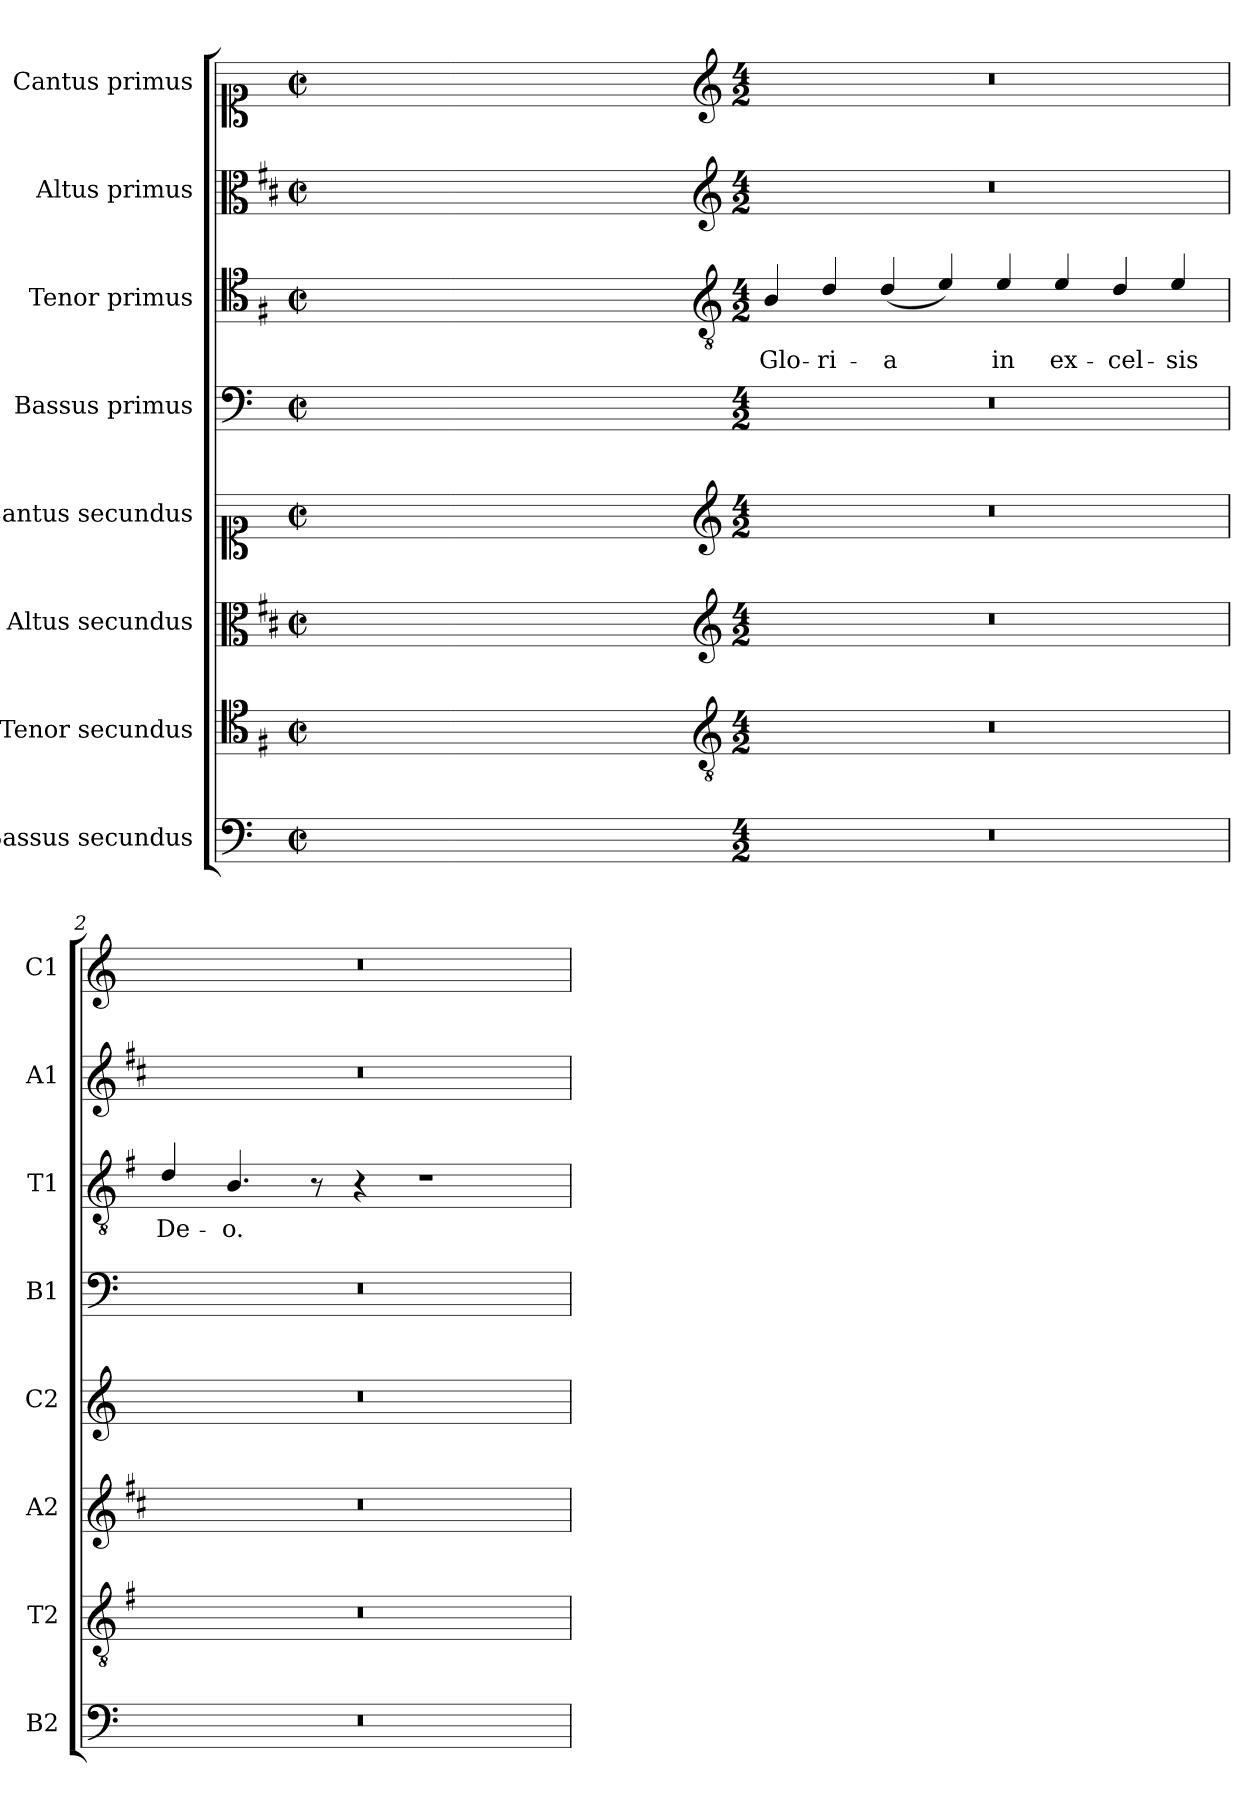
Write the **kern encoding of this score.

**kern	**kern	**kern	**kern	**kern	**kern	**text	**kern	**kern
*part8	*part7	*part6	*part5	*part4	*part3	*part3	*part2	*part1
*staff8	*staff7	*staff6	*staff5	*staff4	*staff3	*staff3	*staff2	*staff1
*I"Bassus secundus	*I"Tenor secundus	*I"Altus secundus	*I"Cantus secundus	*I"Bassus primus	*I"Tenor primus	*	*I"Altus primus	*I"Cantus primus
*I'B2	*I'T2	*I'A2	*I'C2	*I'B1	*I'T1	*	*I'A1	*I'C1
*clefF4	*clefC4	*clefC3	*clefC1	*clefF4	*clefC4	*	*clefC3	*clefC1
*	*ITrd4c7	*ITrd1c2	*	*	*ITrd4c7	*	*ITrd1c2	*
*k[]	*k[]	*k[]	*k[]	*k[]	*k[]	*	*k[]	*k[]
*C:	*C:	*C:	*C:	*C:	*C:	*	*C:	*C:
*M2/2	*M2/2	*M2/2	*M2/2	*M2/2	*M2/2	*	*M2/2	*M2/2
*met(c|)	*met(c|)	*met(c|)	*met(c|)	*met(c|)	*met(c|)	*	*met(c|)	*met(c|)
=	=	=	=	=	=	=	=	=
1ryy	1ryy	1ryy	1ryy	1ryy	1ryy	.	1ryy	1ryy
=1X-	=1X-	=1X-	=1X-	=1X-	=1X-	=1X-	=1X-	=1X-
4ryy	4ryy	4ryy	4ryy	4ryy	4ryy	.	4ryy	4ryy
4ryy	4ryy	4ryy	4ryy	4ryy	4ryy	.	4ryy	4ryy
4ryy	4ryy	4ryy	4ryy	4ryy	4ryy	.	4ryy	4ryy
4ryy	4ryy	4ryy	4ryy	4ryy	4ryy	.	4ryy	4ryy
=1-	=1-	=1-	=1-	=1-	=1-	=1-	=1-	=1-
*	*clefGv2	*clefG2	*clefG2	*	*clefGv2	*	*clefG2	*clefG2
*M4/2	*M4/2	*M4/2	*M4/2	*M4/2	*M4/2	*	*M4/2	*M4/2
!	!	!	!	!	!	!LO:LY:b	!	!
0r	0r	0r	0r	0r	4E/	Glo-	0r	0r
!	!	!	!	!	!	!LO:LY:b	!	!
.	.	.	.	.	4G/	-ri-	.	.
!	!	!	!	!	!	!LO:LY:b	!	!
.	.	.	.	.	(<4G/	-a	.	.
.	.	.	.	.	4A/)	.	.	.
!	!	!	!	!	!	!LO:LY:b	!	!
.	.	.	.	.	4A/	in	.	.
!	!	!	!	!	!	!LO:LY:b	!	!
.	.	.	.	.	4A/	ex-	.	.
!	!	!	!	!	!	!LO:LY:b	!	!
.	.	.	.	.	4G/	-cel-	.	.
!	!	!	!	!	!	!LO:LY:b	!	!
.	.	.	.	.	4A/	-sis	.	.
=2	=2	=2	=2	=2	=2	=2	=2	=2
!	!	!	!	!	!	!LO:LY:b	!	!
0r	0r	0r	0r	0r	4G/	De-	0r	0r
!	!	!	!	!	!	!LO:LY:b	!	!
.	.	.	.	.	4.E/	-o.	.	.
.	.	.	.	.	8r	.	.	.
.	.	.	.	.	4r	.	.	.
.	.	.	.	.	1r	.	.	.
=	=	=	=	=	=	=	=	=
*-	*-	*-	*-	*-	*-	*-	*-	*-
